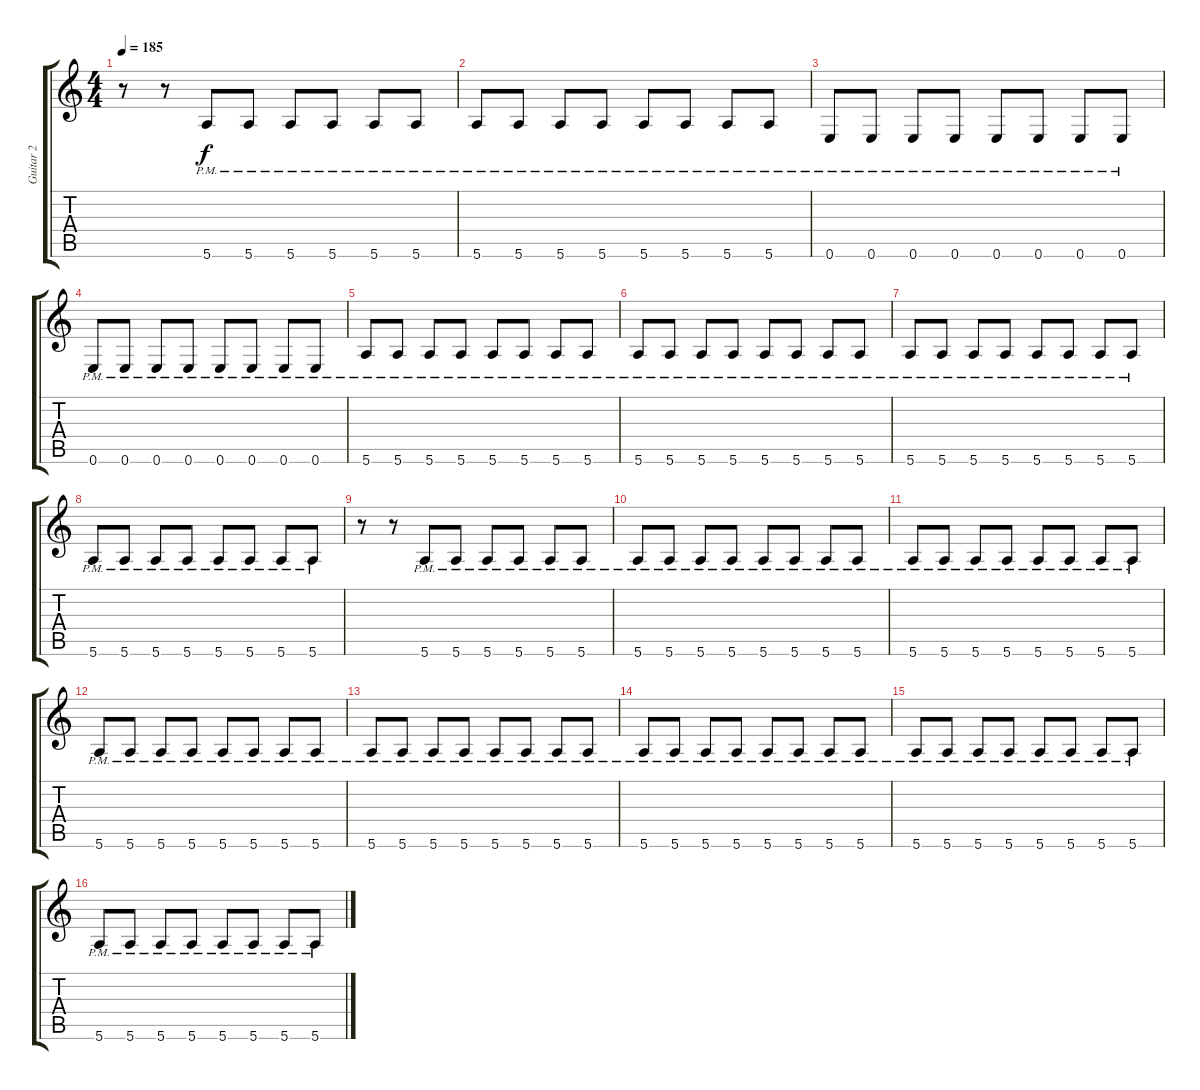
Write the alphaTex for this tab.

\track ("Guitar 2" "Guitar 2") {instrument distortionguitar}
\staff {score tabs}
\tuning (E4 B3 G3 D3 A2 E2) {hide}
\ts (4 4)
\tempo 185
\clef g2
\ks c
r.8{dy f} r.8 5.6{pm}.8 5.6{pm}.8 5.6{pm}.8 5.6{pm}.8 5.6{pm}.8 5.6{pm}.8 |
5.6{pm}.8 5.6{pm}.8 5.6{pm}.8 5.6{pm}.8 5.6{pm}.8 5.6{pm}.8 5.6{pm}.8 5.6{pm}.8 |
0.6{pm}.8 0.6{pm}.8 0.6{pm}.8 0.6{pm}.8 0.6{pm}.8 0.6{pm}.8 0.6{pm}.8 0.6{pm}.8 |
0.6{pm}.8 0.6{pm}.8 0.6{pm}.8 0.6{pm}.8 0.6{pm}.8 0.6{pm}.8 0.6{pm}.8 0.6{pm}.8 |
5.6{pm}.8 5.6{pm}.8 5.6{pm}.8 5.6{pm}.8 5.6{pm}.8 5.6{pm}.8 5.6{pm}.8 5.6{pm}.8 |
5.6{pm}.8 5.6{pm}.8 5.6{pm}.8 5.6{pm}.8 5.6{pm}.8 5.6{pm}.8 5.6{pm}.8 5.6{pm}.8 |
5.6{pm}.8 5.6{pm}.8 5.6{pm}.8 5.6{pm}.8 5.6{pm}.8 5.6{pm}.8 5.6{pm}.8 5.6{pm}.8 |
5.6{pm}.8 5.6{pm}.8 5.6{pm}.8 5.6{pm}.8 5.6{pm}.8 5.6{pm}.8 5.6{pm}.8 5.6{pm}.8 |
r.8 r.8 5.6{pm}.8 5.6{pm}.8 5.6{pm}.8 5.6{pm}.8 5.6{pm}.8 5.6{pm}.8 |
5.6{pm}.8 5.6{pm}.8 5.6{pm}.8 5.6{pm}.8 5.6{pm}.8 5.6{pm}.8 5.6{pm}.8 5.6{pm}.8 |
5.6{pm}.8 5.6{pm}.8 5.6{pm}.8 5.6{pm}.8 5.6{pm}.8 5.6{pm}.8 5.6{pm}.8 5.6{pm}.8 |
5.6{pm}.8 5.6{pm}.8 5.6{pm}.8 5.6{pm}.8 5.6{pm}.8 5.6{pm}.8 5.6{pm}.8 5.6{pm}.8 |
5.6{pm}.8 5.6{pm}.8 5.6{pm}.8 5.6{pm}.8 5.6{pm}.8 5.6{pm}.8 5.6{pm}.8 5.6{pm}.8 |
5.6{pm}.8 5.6{pm}.8 5.6{pm}.8 5.6{pm}.8 5.6{pm}.8 5.6{pm}.8 5.6{pm}.8 5.6{pm}.8 |
5.6{pm}.8 5.6{pm}.8 5.6{pm}.8 5.6{pm}.8 5.6{pm}.8 5.6{pm}.8 5.6{pm}.8 5.6{pm}.8 |
5.6{pm}.8 5.6{pm}.8 5.6{pm}.8 5.6{pm}.8 5.6{pm}.8 5.6{pm}.8 5.6{pm}.8 5.6{pm}.8
